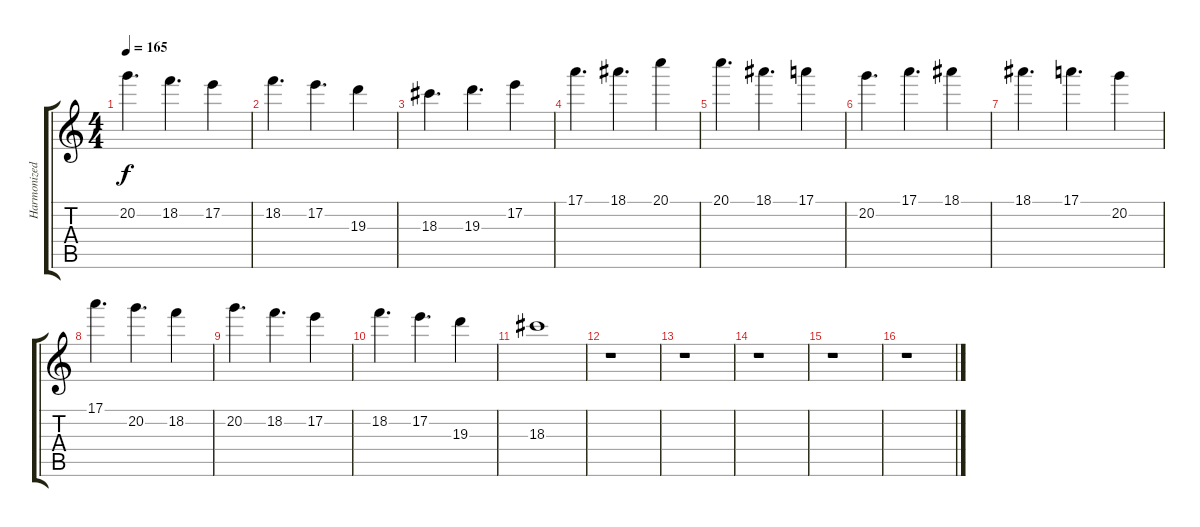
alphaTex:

\track ("Harmonized Guitar" "Harmonized") {instrument distortionguitar}
\staff {score tabs}
\tuning (E4 B3 G3 D3 A2 E2) {hide}
\ts (4 4)
\tempo 165
\clef g2
\ks c
20.2.4{d dy f} 18.2.4{d} 17.2.4 |
18.2.4{d} 17.2.4{d} 19.3.4 |
18.3.4{d} 19.3.4{d} 17.2.4 |
17.1.4{d} 18.1.4{d} 20.1.4 |
20.1.4{d} 18.1.4{d} 17.1.4 |
20.2.4{d} 17.1.4{d} 18.1.4 |
18.1.4{d} 17.1.4{d} 20.2.4 |
17.1.4{d} 20.2.4{d} 18.2.4 |
20.2.4{d} 18.2.4{d} 17.2.4 |
18.2.4{d} 17.2.4{d} 19.3.4 |
18.3.1 |
r.1 |
r.1 |
r.1 |
r.1 |
r.1
